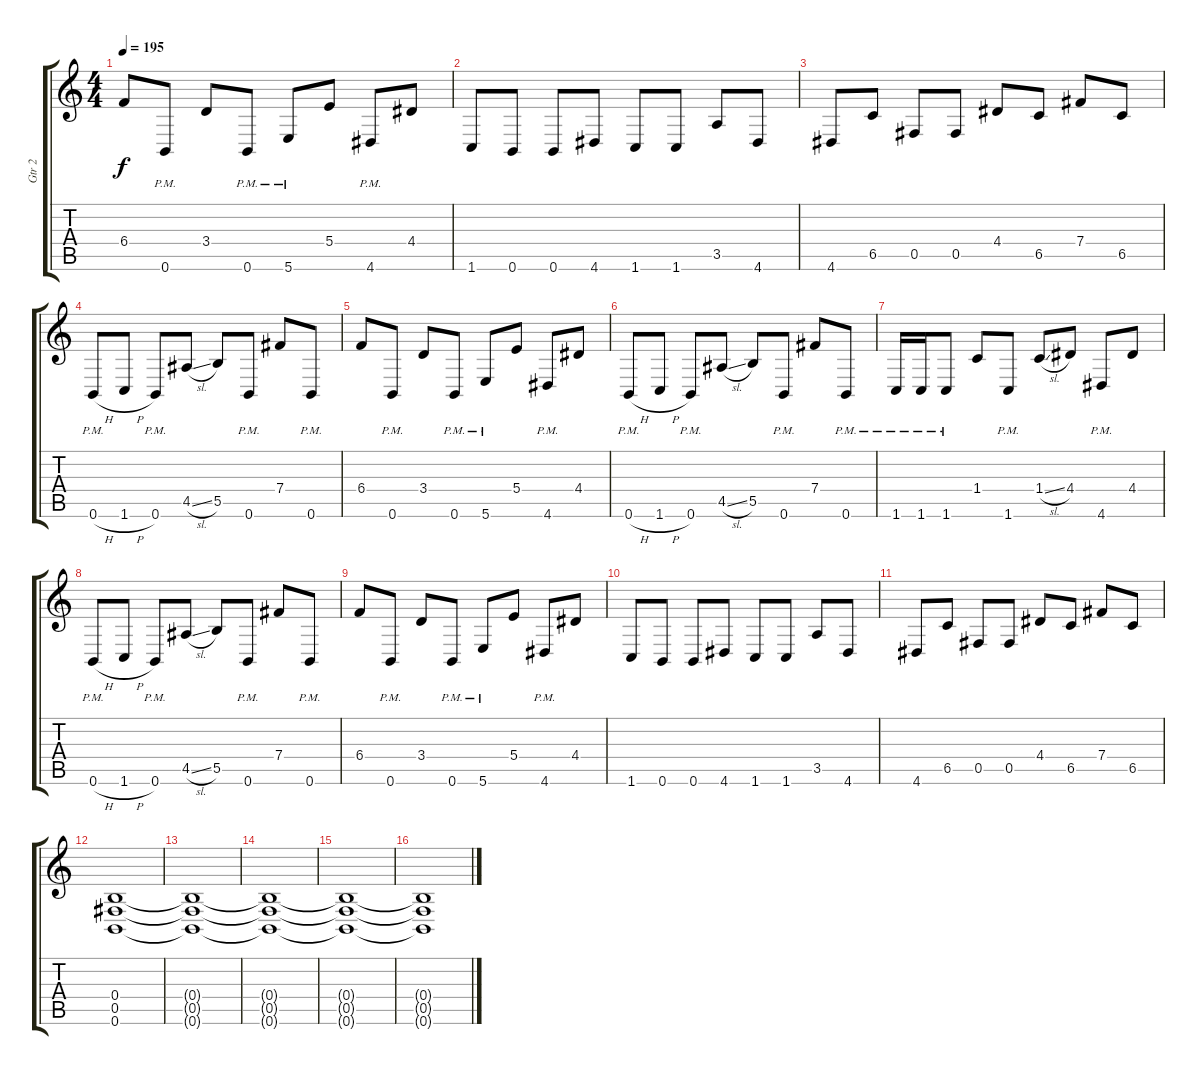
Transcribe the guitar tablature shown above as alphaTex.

\track ("Gtr 2" "Gtr 2") {instrument distortionguitar}
\staff {score tabs}
\tuning (Db4 Ab3 E3 B2 Gb2 B1) {hide}
\ts (4 4)
\tempo 195
\clef g2
\ks c
6.4.8{dy f} 0.6{pm}.8 3.4.8 0.6{pm}.8 5.6{pm}.8 5.4.8 4.6{pm}.8 4.4.8 |
1.6.8 0.6.8 0.6.8 4.6.8 1.6.8 1.6.8 3.5.8 4.6.8 |
4.6.8 6.5.8 0.5.8 0.5.8 4.4.8 6.5.8 7.4.8 6.5.8 |
0.6{h pm}.8 1.6{h}.8 0.6{pm}.8 4.5{sl}.8 5.5.8 0.6{pm}.8 7.4.8 0.6{pm}.8 |
6.4.8 0.6{pm}.8 3.4.8 0.6{pm}.8 5.6{pm}.8 5.4.8 4.6{pm}.8 4.4.8 |
0.6{h pm}.8 1.6{h}.8 0.6{pm}.8 4.5{sl}.8 5.5.8 0.6{pm}.8 7.4.8 0.6{pm}.8 |
1.6{pm}.16 1.6{pm}.16 1.6{pm}.8 1.4.8 1.6{pm}.8 1.4{sl}.8 4.4.8 4.6{pm}.8 4.4.8 |
0.6{h pm}.8 1.6{h}.8 0.6{pm}.8 4.5{sl}.8 5.5.8 0.6{pm}.8 7.4.8 0.6{pm}.8 |
6.4.8 0.6{pm}.8 3.4.8 0.6{pm}.8 5.6{pm}.8 5.4.8 4.6{pm}.8 4.4.8 |
1.6.8 0.6.8 0.6.8 4.6.8 1.6.8 1.6.8 3.5.8 4.6.8 |
4.6.8 6.5.8 0.5.8 0.5.8 4.4.8 6.5.8 7.4.8 6.5.8 |
(0.4 0.5 0.6).1 |
(0.4{t} 0.5{t} 0.6{t}).1 |
(0.4{t} 0.5{t} 0.6{t}).1 |
(0.4{t} 0.5{t} 0.6{t}).1 |
(0.4{t} 0.5{t} 0.6{t}).1{volume 5}
